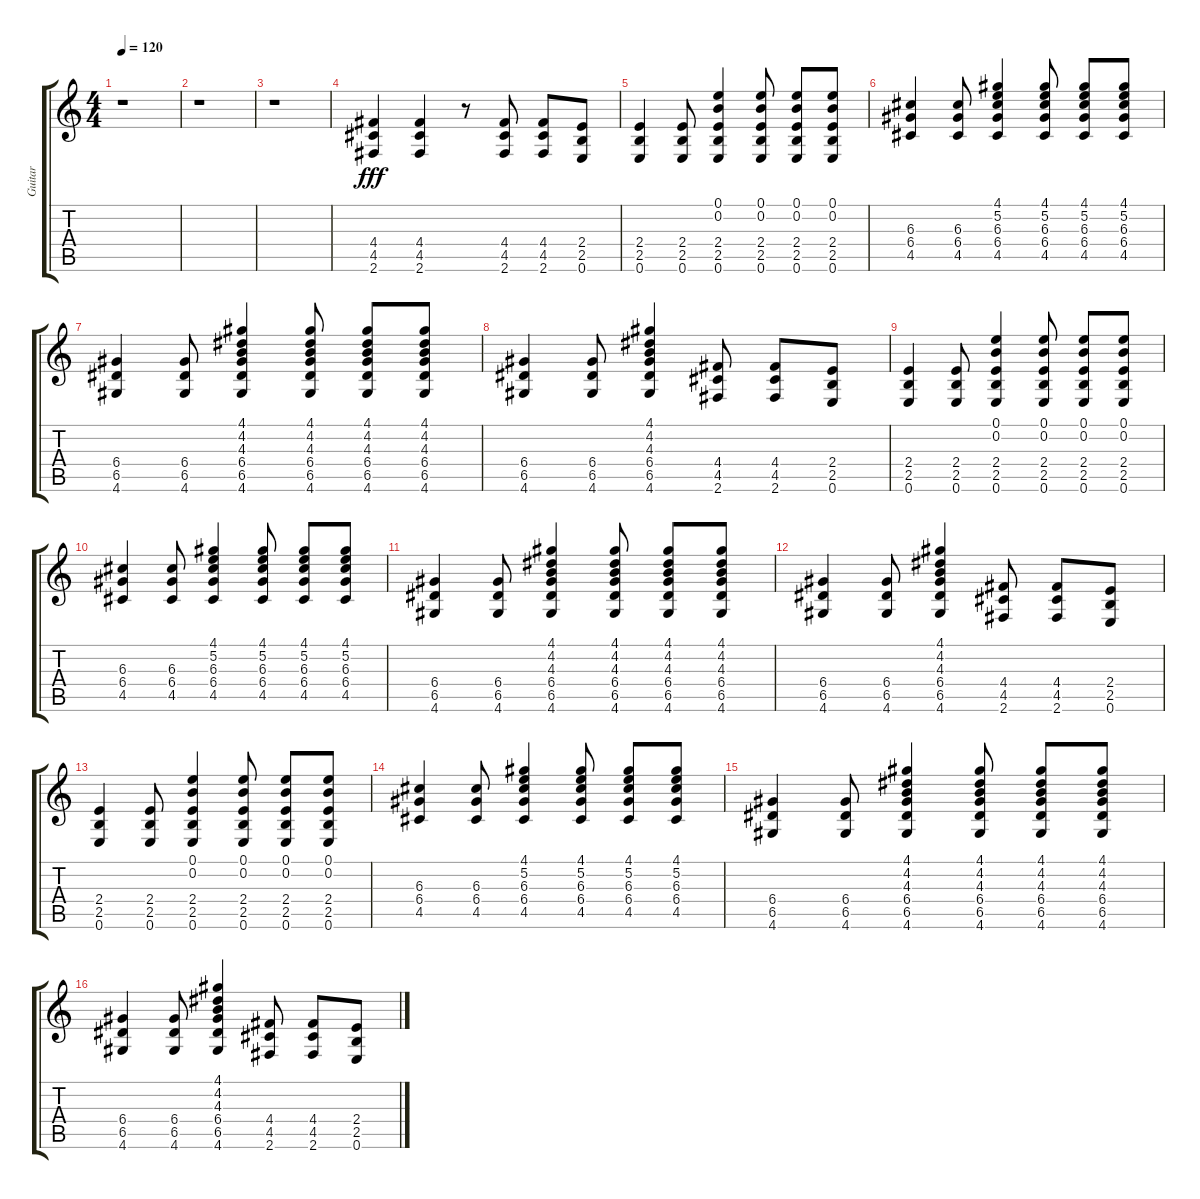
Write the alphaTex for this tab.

\track ("Guitar" "Guitar") {instrument distortionguitar}
\staff {score tabs}
\tuning (E4 B3 G3 D3 A2 E2) {hide}
\ts (4 4)
\tempo 120
\clef g2
\ks c
r.1{dy fff} |
r.1 |
r.1 |
(4.4 4.5 2.6).4{volume 16 balance 8 instrument overdrivenguitar} (4.4 4.5 2.6).4 r.8 (4.4 4.5 2.6).8 (4.4 4.5 2.6).8 (2.4 2.5 0.6).8 |
(2.4 2.5 0.6).4 (2.4 2.5 0.6).8 (0.1 0.2 2.4 2.5 0.6).4 (0.1 0.2 2.4 2.5 0.6).8 (0.1 0.2 2.4 2.5 0.6).8 (0.1 0.2 2.4 2.5 0.6).8 |
(6.3 6.4 4.5).4 (6.3 6.4 4.5).8 (4.1 5.2 6.3 6.4 4.5).4 (4.1 5.2 6.3 6.4 4.5).8 (4.1 5.2 6.3 6.4 4.5).8 (4.1 5.2 6.3 6.4 4.5).8 |
(6.4 6.5 4.6).4 (6.4 6.5 4.6).8 (4.1 4.2 4.3 6.4 6.5 4.6).4 (4.1 4.2 4.3 6.4 6.5 4.6).8 (4.1 4.2 4.3 6.4 6.5 4.6).8 (4.1 4.2 4.3 6.4 6.5 4.6).8 |
(6.4 6.5 4.6).4 (6.4 6.5 4.6).8 (4.1 4.2 4.3 6.4 6.5 4.6).4 (4.4 4.5 2.6).8 (4.4 4.5 2.6).8 (2.4 2.5 0.6).8 |
(2.4 2.5 0.6).4 (2.4 2.5 0.6).8 (0.1 0.2 2.4 2.5 0.6).4 (0.1 0.2 2.4 2.5 0.6).8 (0.1 0.2 2.4 2.5 0.6).8 (0.1 0.2 2.4 2.5 0.6).8 |
(6.3 6.4 4.5).4 (6.3 6.4 4.5).8 (4.1 5.2 6.3 6.4 4.5).4 (4.1 5.2 6.3 6.4 4.5).8 (4.1 5.2 6.3 6.4 4.5).8 (4.1 5.2 6.3 6.4 4.5).8 |
(6.4 6.5 4.6).4 (6.4 6.5 4.6).8 (4.1 4.2 4.3 6.4 6.5 4.6).4 (4.1 4.2 4.3 6.4 6.5 4.6).8 (4.1 4.2 4.3 6.4 6.5 4.6).8 (4.1 4.2 4.3 6.4 6.5 4.6).8 |
(6.4 6.5 4.6).4 (6.4 6.5 4.6).8 (4.1 4.2 4.3 6.4 6.5 4.6).4 (4.4 4.5 2.6).8 (4.4 4.5 2.6).8 (2.4 2.5 0.6).8 |
(2.4 2.5 0.6).4 (2.4 2.5 0.6).8 (0.1 0.2 2.4 2.5 0.6).4 (0.1 0.2 2.4 2.5 0.6).8 (0.1 0.2 2.4 2.5 0.6).8 (0.1 0.2 2.4 2.5 0.6).8 |
(6.3 6.4 4.5).4 (6.3 6.4 4.5).8 (4.1 5.2 6.3 6.4 4.5).4 (4.1 5.2 6.3 6.4 4.5).8 (4.1 5.2 6.3 6.4 4.5).8 (4.1 5.2 6.3 6.4 4.5).8 |
(6.4 6.5 4.6).4 (6.4 6.5 4.6).8 (4.1 4.2 4.3 6.4 6.5 4.6).4 (4.1 4.2 4.3 6.4 6.5 4.6).8 (4.1 4.2 4.3 6.4 6.5 4.6).8 (4.1 4.2 4.3 6.4 6.5 4.6).8 |
(6.4 6.5 4.6).4 (6.4 6.5 4.6).8 (4.1 4.2 4.3 6.4 6.5 4.6).4 (4.4 4.5 2.6).8 (4.4 4.5 2.6).8 (2.4 2.5 0.6).8
